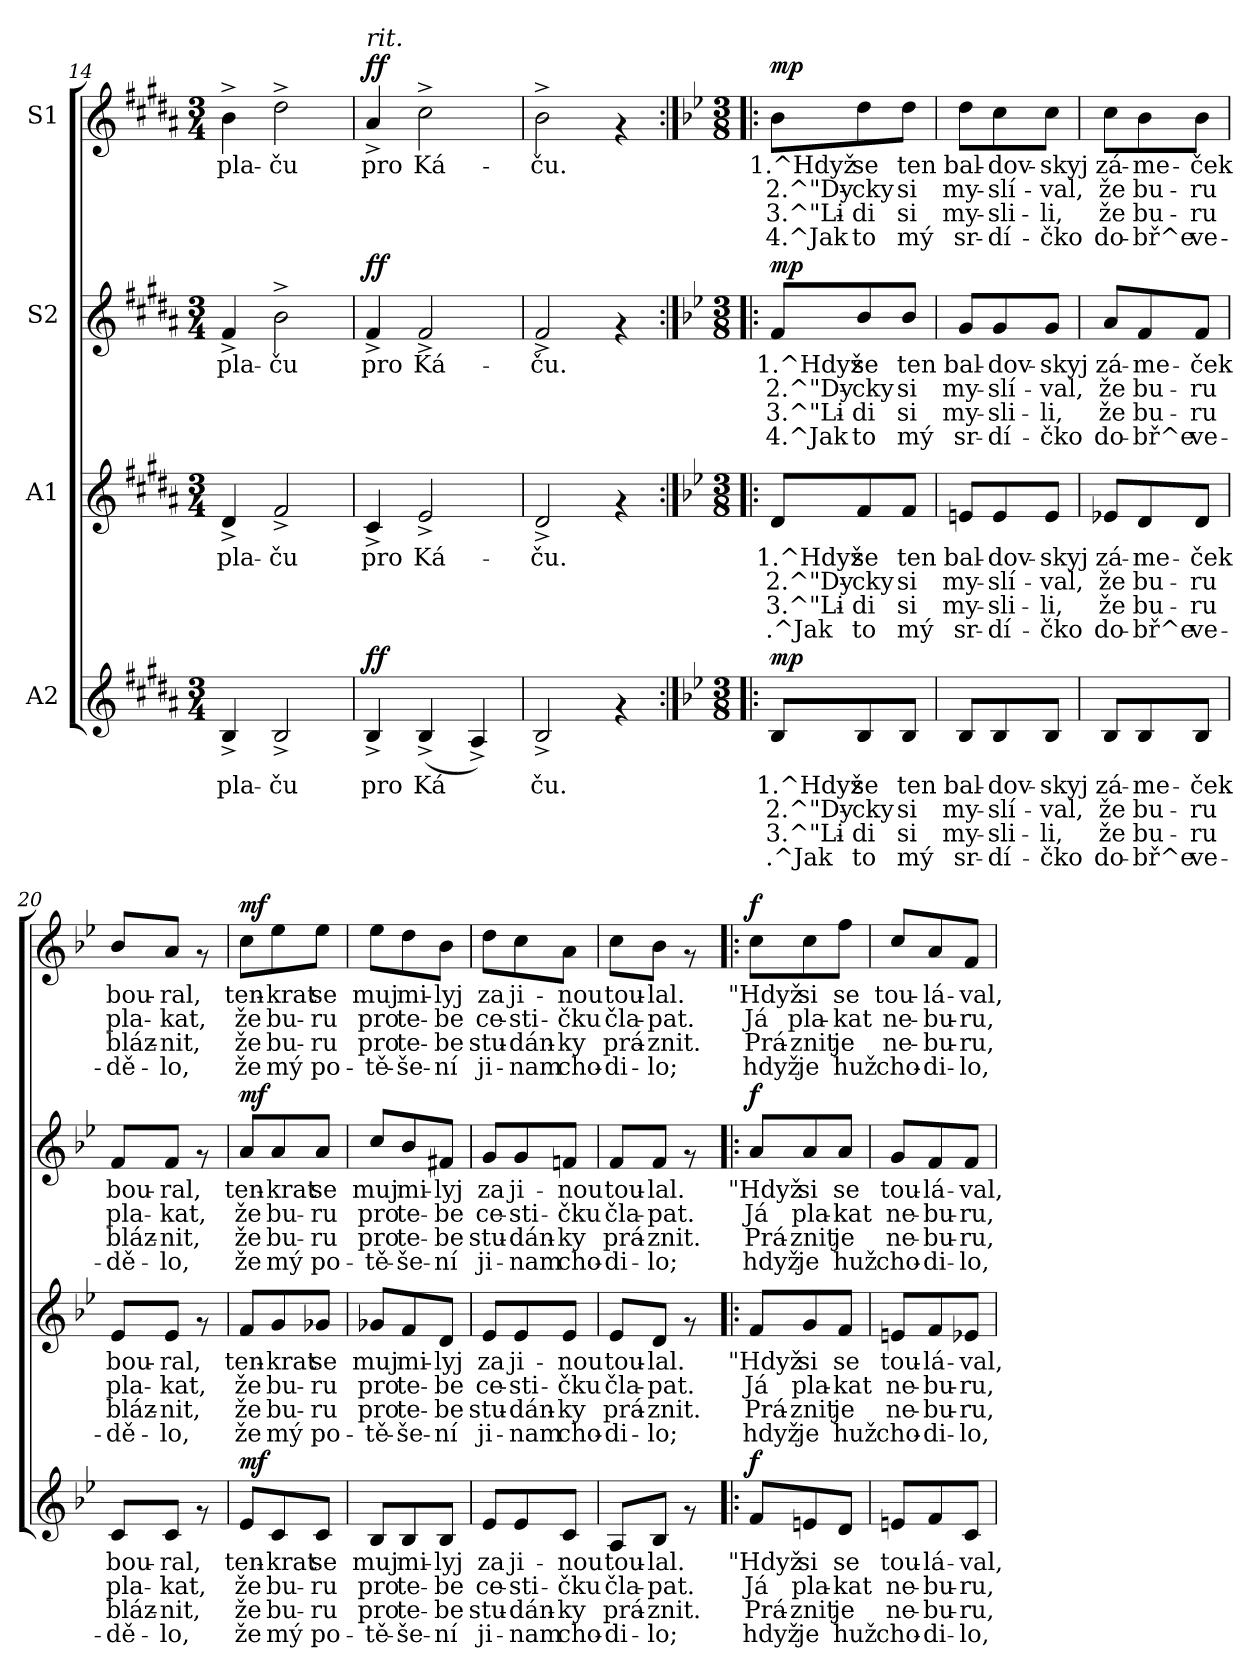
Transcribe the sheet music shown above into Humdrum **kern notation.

**kern	**text	**text	**text	**text	**dynam	**kern	**text	**text	**text	**text	**kern	**text	**text	**text	**text	**dynam	**kern	**text	**text	**text	**text	**dynam
*part4	*part4	*part4	*part4	*part4	*part4	*part3	*part3	*part3	*part3	*part3	*part2	*part2	*part2	*part2	*part2	*part2	*part1	*part1	*part1	*part1	*part1	*part1
*staff4	*staff4	*staff4	*staff4	*staff4	*staff4	*staff3	*staff3	*staff3	*staff3	*staff3	*staff2	*staff2	*staff2	*staff2	*staff2	*staff2	*staff1	*staff1	*staff1	*staff1	*staff1	*staff1
*I"A2	*	*	*	*	*	*I"A1	*	*	*	*	*I"S2	*	*	*	*	*	*I"S1	*	*	*	*	*
*clefG2	*	*	*	*	*	*clefG2	*	*	*	*	*clefG2	*	*	*	*	*	*clefG2	*	*	*	*	*
*k[f#c#g#d#a#]	*	*	*	*	*	*k[f#c#g#d#a#]	*	*	*	*	*k[f#c#g#d#a#]	*	*	*	*	*	*k[f#c#g#d#a#]	*	*	*	*	*
*B:	*	*	*	*	*	*B:	*	*	*	*	*B:	*	*	*	*	*	*B:	*	*	*	*	*
*M3/4	*	*	*	*	*	*M3/4	*	*	*	*	*M3/4	*	*	*	*	*	*M3/4	*	*	*	*	*
=14	=14	=14	=14	=14	=14	=14	=14	=14	=14	=14	=14	=14	=14	=14	=14	=14	=14	=14	=14	=14	=14	=14
!	!LO:LY:a:rj	!	!	!	!	!	!LO:LY:b:rj	!	!	!	!	!LO:LY:a:rj	!	!	!	!	!	!LO:LY:b:rj	!	!	!	!
4B^>/	pla-	.	.	.	.	4d#^>/	pla-	.	.	.	4f#^>/	pla-	.	.	.	.	4b^>\	pla-	.	.	.	.
!	!LO:LY:a:rj	!	!	!	!	!	!LO:LY:b:rj	!	!	!	!	!LO:LY:a:rj	!	!	!	!	!	!LO:LY:b:rj	!	!	!	!
2B^>/	-ču	.	.	.	.	2f#^>/	-ču	.	.	.	2b^>\	-ču	.	.	.	.	2dd#^>\	-ču	.	.	.	.
=15	=15	=15	=15	=15	=15	=15	=15	=15	=15	=15	=15	=15	=15	=15	=15	=15	=15	=15	=15	=15	=15	=15
!	!	!	!	!	!	!	!	!	!	!	!	!	!	!	!	!	!LO:TX:a:i:t=rit.	!	!	!	!	!
!	!LO:LY:a:rj	!	!	!	!LO:DY:b	!	!LO:LY:b:rj	!	!	!	!	!LO:LY:a:rj	!	!	!	!LO:DY:b	!	!LO:LY:b:rj	!	!	!	!LO:DY:a
4B^>/	pro	.	.	.	ff	4c#^>/	pro	.	.	.	4f#^>/	pro	.	.	.	ff	4a#^>/	pro	.	.	.	ff
!	!LO:LY:a:rj	!	!	!	!	!	!LO:LY:b:rj	!	!	!	!	!LO:LY:a:rj	!	!	!	!	!	!LO:LY:b:rj	!	!	!	!
(<4B^>/	Ká-	.	.	.	.	2e^>/	Ká-	.	.	.	2f#^>/	Ká-	.	.	.	.	2cc#^>\	Ká-	.	.	.	.
!	!LO:LY:a:rj	!	!	!	!	!	!	!	!	!	!	!	!	!	!	!	!	!	!	!	!	!
4A#^>/)	--	.	.	.	.	.	.	.	.	.	.	.	.	.	.	.	.	.	.	.	.	.
=16	=16	=16	=16	=16	=16	=16	=16	=16	=16	=16	=16	=16	=16	=16	=16	=16	=16	=16	=16	=16	=16	=16
!	!LO:LY:a:rj	!	!	!	!	!	!LO:LY:b:rj	!	!	!	!	!LO:LY:a:rj	!	!	!	!	!	!LO:LY:b:rj	!	!	!	!
2B^>/	-ču.	.	.	.	.	2d#^>/	-ču.	.	.	.	2f#^>/	-ču.	.	.	.	.	2b^>\	-ču.	.	.	.	.
4rf	.	.	.	.	.	4rf	.	.	.	.	4rf	.	.	.	.	.	4rf	.	.	.	.	.
!!LO:PB:g=z
=17:|!|:	=17:|!|:	=17:|!|:	=17:|!|:	=17:|!|:	=17:|!|:	=17:|!|:	=17:|!|:	=17:|!|:	=17:|!|:	=17:|!|:	=17:|!|:	=17:|!|:	=17:|!|:	=17:|!|:	=17:|!|:	=17:|!|:	=17:|!|:	=17:|!|:	=17:|!|:	=17:|!|:	=17:|!|:	=17:|!|:
*k[b-e-]	*	*	*	*	*	*k[b-e-]	*	*	*	*	*k[b-e-]	*	*	*	*	*	*k[b-e-]	*	*	*	*	*
*B-:	*	*	*	*	*	*B-:	*	*	*	*	*B-:	*	*	*	*	*	*B-:	*	*	*	*	*
*M3/8	*	*	*	*	*	*M3/8	*	*	*	*	*M3/8	*	*	*	*	*	*M3/8	*	*	*	*	*
!	!LO:LY:a:rj	!LO:LY:a:rj	!LO:LY:a:rj	!LO:LY:a:rj	!LO:DY:b	!	!LO:LY:b:rj	!LO:LY:b:rj	!LO:LY:b:rj	!LO:LY:b:rj	!	!LO:LY:a:rj	!LO:LY:a:rj	!LO:LY:a:rj	!LO:LY:a:rj	!LO:DY:b	!	!LO:LY:b:rj	!LO:LY:b:rj	!LO:LY:b:rj	!LO:LY:b:rj	!LO:DY:a
8B-/L	1.^Hdyž	2.^"Dy-	-3.^"Li-	-.^Jak	mp	8d/L	1.^Hdyž	2.^"Dy-	-3.^"Li-	-.^Jak	8f/L	1.^Hdyž	2.^"Dy-	-3.^"Li-	-4.^Jak	mp	8b-\L	1.^Hdyž	2.^"Dy-	-3.^"Li-	-4.^Jak	mp
!	!LO:LY:a:rj	!LO:LY:a:rj	!LO:LY:a:rj	!LO:LY:a:rj	!	!	!LO:LY:b:rj	!LO:LY:b:rj	!LO:LY:b:rj	!LO:LY:b:rj	!	!LO:LY:a:rj	!LO:LY:a:rj	!LO:LY:a:rj	!LO:LY:a:rj	!	!	!LO:LY:b:rj	!LO:LY:b:rj	!LO:LY:b:rj	!LO:LY:b:rj	!
8B-/	se	cky	di	to	.	8f/	se	cky	di	to	8b-/	se	cky	di	to	.	8dd\	se	cky	di	to	.
!	!LO:LY:a:rj	!LO:LY:a:rj	!LO:LY:a:rj	!LO:LY:a:rj	!	!	!LO:LY:b:rj	!LO:LY:b:rj	!LO:LY:b:rj	!LO:LY:b:rj	!	!LO:LY:a:rj	!LO:LY:a:rj	!LO:LY:a:rj	!LO:LY:a:rj	!	!	!LO:LY:b:rj	!LO:LY:b:rj	!LO:LY:b:rj	!LO:LY:b:rj	!
8B-/J	ten	si	si	mý	.	8f/J	ten	si	si	mý	8b-/J	ten	si	si	mý	.	8dd\J	ten	si	si	mý	.
=18	=18	=18	=18	=18	=18	=18	=18	=18	=18	=18	=18	=18	=18	=18	=18	=18	=18	=18	=18	=18	=18	=18
!	!LO:LY:a:rj	!LO:LY:a:rj	!LO:LY:a:rj	!LO:LY:a:rj	!	!	!LO:LY:b:rj	!LO:LY:b:rj	!LO:LY:b:rj	!LO:LY:b:rj	!	!LO:LY:a:rj	!LO:LY:a:rj	!LO:LY:a:rj	!LO:LY:a:rj	!	!	!LO:LY:b:rj	!LO:LY:b:rj	!LO:LY:b:rj	!LO:LY:b:rj	!
8B-/L	bal-	-my-	-my-	-sr-	.	8en/L	bal-	-my-	-my-	-sr-	8g/L	bal-	-my-	-my-	-sr-	.	8dd\L	bal-	-my-	-my-	-sr-	.
!	!LO:LY:a:rj	!LO:LY:a:rj	!LO:LY:a:rj	!LO:LY:a:rj	!	!	!LO:LY:b:rj	!LO:LY:b:rj	!LO:LY:b:rj	!LO:LY:b:rj	!	!LO:LY:a:rj	!LO:LY:a:rj	!LO:LY:a:rj	!LO:LY:a:rj	!	!	!LO:LY:b:rj	!LO:LY:b:rj	!LO:LY:b:rj	!LO:LY:b:rj	!
8B-/	-dov-	-slí-	-sli-	-dí-	.	8e/	-dov-	-slí-	-sli-	-dí-	8g/	-dov-	-slí-	-sli-	-dí-	.	8cc\	-dov-	-slí-	-sli-	-dí-	.
!	!LO:LY:a:rj	!LO:LY:a:rj	!LO:LY:a:rj	!LO:LY:a:rj	!	!	!LO:LY:b:rj	!LO:LY:b:rj	!LO:LY:b:rj	!LO:LY:b:rj	!	!LO:LY:a:rj	!LO:LY:a:rj	!LO:LY:a:rj	!LO:LY:a:rj	!	!	!LO:LY:b:rj	!LO:LY:b:rj	!LO:LY:b:rj	!LO:LY:b:rj	!
8B-/J	-skyj	val,	li,	čko	.	8e/J	-skyj	val,	li,	čko	8g/J	-skyj	val,	li,	čko	.	8cc\J	-skyj	val,	li,	čko	.
=19	=19	=19	=19	=19	=19	=19	=19	=19	=19	=19	=19	=19	=19	=19	=19	=19	=19	=19	=19	=19	=19	=19
!	!LO:LY:a:rj	!LO:LY:a:rj	!LO:LY:a:rj	!LO:LY:a:rj	!	!	!LO:LY:b:rj	!LO:LY:b:rj	!LO:LY:b:rj	!LO:LY:b:rj	!	!LO:LY:a:rj	!LO:LY:a:rj	!LO:LY:a:rj	!LO:LY:a:rj	!	!	!LO:LY:b:rj	!LO:LY:b:rj	!LO:LY:b:rj	!LO:LY:b:rj	!
8B-/L	zá-	-že	že	do-	.	8e-X/L	zá-	-že	že	do-	8a/L	zá-	-že	že	do-	.	8cc\L	zá-	-že	že	do-	.
!	!LO:LY:a:rj	!LO:LY:a:rj	!LO:LY:a:rj	!LO:LY:a:rj	!	!	!LO:LY:b:rj	!LO:LY:b:rj	!LO:LY:b:rj	!LO:LY:b:rj	!	!LO:LY:a:rj	!LO:LY:a:rj	!LO:LY:a:rj	!LO:LY:a:rj	!	!	!LO:LY:b:rj	!LO:LY:b:rj	!LO:LY:b:rj	!LO:LY:b:rj	!
8B-/	-me-	-bu-	-bu-	-bř^e	.	8d/	-me-	-bu-	-bu-	-bř^e	8f/	-me-	-bu-	-bu-	-bř^e	.	8b-\	-me-	-bu-	-bu-	-bř^e	.
!	!LO:LY:a:rj	!LO:LY:a:rj	!LO:LY:a:rj	!LO:LY:a:rj	!	!	!LO:LY:b:rj	!LO:LY:b:rj	!LO:LY:b:rj	!LO:LY:b:rj	!	!LO:LY:a:rj	!LO:LY:a:rj	!LO:LY:a:rj	!LO:LY:a:rj	!	!	!LO:LY:b:rj	!LO:LY:b:rj	!LO:LY:b:rj	!LO:LY:b:rj	!
8B-/J	ček	ru	ru	ve-	.	8d/J	ček	ru	ru	ve-	8f/J	ček	ru	ru	ve-	.	8b-\J	ček	ru	ru	ve-	.
=20	=20	=20	=20	=20	=20	=20	=20	=20	=20	=20	=20	=20	=20	=20	=20	=20	=20	=20	=20	=20	=20	=20
!	!LO:LY:a:rj	!LO:LY:a:rj	!LO:LY:a:rj	!LO:LY:a:rj	!	!	!LO:LY:b:rj	!LO:LY:b:rj	!LO:LY:b:rj	!LO:LY:b:rj	!	!LO:LY:a:rj	!LO:LY:a:rj	!LO:LY:a:rj	!LO:LY:a:rj	!	!	!LO:LY:b:rj	!LO:LY:b:rj	!LO:LY:b:rj	!LO:LY:b:rj	!
8c/L	-bou-	-pla-	-bláz-	-dě-	.	8e-/L	-bou-	-pla-	-bláz-	-dě-	8f/L	-bou-	-pla-	-bláz-	-dě-	.	8b-/L	-bou-	-pla-	-bláz-	-dě-	.
!	!LO:LY:a:rj	!LO:LY:a:rj	!LO:LY:a:rj	!LO:LY:a:rj	!	!	!LO:LY:b:rj	!LO:LY:b:rj	!LO:LY:b:rj	!LO:LY:b:rj	!	!LO:LY:a:rj	!LO:LY:a:rj	!LO:LY:a:rj	!LO:LY:a:rj	!	!	!LO:LY:b:rj	!LO:LY:b:rj	!LO:LY:b:rj	!LO:LY:b:rj	!
8c/J	-ral,	kat,	nit,	lo,	.	8e-/J	-ral,	kat,	nit,	lo,	8f/J	-ral,	kat,	nit,	lo,	.	8a/J	-ral,	kat,	nit,	lo,	.
8rf	.	.	.	.	.	8rf	.	.	.	.	8rf	.	.	.	.	.	8rf	.	.	.	.	.
=21	=21	=21	=21	=21	=21	=21	=21	=21	=21	=21	=21	=21	=21	=21	=21	=21	=21	=21	=21	=21	=21	=21
!	!LO:LY:a:rj	!LO:LY:a:rj	!LO:LY:a:rj	!LO:LY:a:rj	!LO:DY:b	!	!LO:LY:b:rj	!LO:LY:b:rj	!LO:LY:b:rj	!LO:LY:b:rj	!	!LO:LY:a:rj	!LO:LY:a:rj	!LO:LY:a:rj	!LO:LY:a:rj	!LO:DY:b	!	!LO:LY:b:rj	!LO:LY:b:rj	!LO:LY:b:rj	!LO:LY:b:rj	!LO:DY:a
8e-/L	ten-	-že	že	že	mf	8f/L	ten-	-že	že	že	8a/L	ten-	-že	že	že	mf	8cc\L	ten-	-že	že	že	mf
!	!LO:LY:a:rj	!LO:LY:a:rj	!LO:LY:a:rj	!LO:LY:a:rj	!	!	!LO:LY:b:rj	!LO:LY:b:rj	!LO:LY:b:rj	!LO:LY:b:rj	!	!LO:LY:a:rj	!LO:LY:a:rj	!LO:LY:a:rj	!LO:LY:a:rj	!	!	!LO:LY:b:rj	!LO:LY:b:rj	!LO:LY:b:rj	!LO:LY:b:rj	!
8c/	krat	bu-	-bu-	-mý	.	8g/	krat	bu-	-bu-	-mý	8a/	krat	bu-	-bu-	-mý	.	8ee-\	krat	bu-	-bu-	-mý	.
!	!LO:LY:a:rj	!LO:LY:a:rj	!LO:LY:a:rj	!LO:LY:a:rj	!	!	!LO:LY:b:rj	!LO:LY:b:rj	!LO:LY:b:rj	!LO:LY:b:rj	!	!LO:LY:a:rj	!LO:LY:a:rj	!LO:LY:a:rj	!LO:LY:a:rj	!	!	!LO:LY:b:rj	!LO:LY:b:rj	!LO:LY:b:rj	!LO:LY:b:rj	!
8c/J	se	ru	ru	po-	.	8g-X/J	se	ru	ru	po-	8a/J	se	ru	ru	po-	.	8ee-\J	se	ru	ru	po-	.
!!LO:LB:g=z
=22	=22	=22	=22	=22	=22	=22	=22	=22	=22	=22	=22	=22	=22	=22	=22	=22	=22	=22	=22	=22	=22	=22
!	!LO:LY:a:rj	!LO:LY:a:rj	!LO:LY:a:rj	!LO:LY:b:rj	!	!	!LO:LY:b:rj	!LO:LY:b:rj	!LO:LY:b:rj	!LO:LY:b:rj	!	!LO:LY:a:rj	!LO:LY:a:rj	!LO:LY:a:rj	!LO:LY:a:rj	!	!	!LO:LY:b:rj	!LO:LY:b:rj	!LO:LY:b:rj	!LO:LY:b:rj	!
8B-/L	-muj	pro	pro	tě-	.	8g-X/L	-muj	pro	pro	tě-	8cc/L	-muj	pro	pro	tě-	.	8ee-\L	-muj	pro	pro	tě-	.
!	!LO:LY:a:rj	!LO:LY:a:rj	!LO:LY:a:rj	!LO:LY:b:rj	!	!	!LO:LY:b:rj	!LO:LY:b:rj	!LO:LY:b:rj	!LO:LY:b:rj	!	!LO:LY:a:rj	!LO:LY:a:rj	!LO:LY:a:rj	!LO:LY:a:rj	!	!	!LO:LY:b:rj	!LO:LY:b:rj	!LO:LY:b:rj	!LO:LY:b:rj	!
8B-/	-mi-	-te-	-te-	-še-	.	8f/	-mi-	-te-	-te-	-še-	8b-/	-mi-	-te-	-te-	-še-	.	8dd\	-mi-	-te-	-te-	-še-	.
!	!LO:LY:a:rj	!LO:LY:a:rj	!LO:LY:a:rj	!LO:LY:b:rj	!	!	!LO:LY:b:rj	!LO:LY:b:rj	!LO:LY:b:rj	!LO:LY:b:rj	!	!LO:LY:a:rj	!LO:LY:a:rj	!LO:LY:a:rj	!LO:LY:a:rj	!	!	!LO:LY:b:rj	!LO:LY:b:rj	!LO:LY:b:rj	!LO:LY:b:rj	!
8B-/J	-lyj	be	be	ní	.	8d/J	-lyj	be	be	ní	8f#X/J	-lyj	be	be	ní	.	8b-\J	-lyj	be	be	ní	.
=23	=23	=23	=23	=23	=23	=23	=23	=23	=23	=23	=23	=23	=23	=23	=23	=23	=23	=23	=23	=23	=23	=23
!	!LO:LY:a:rj	!LO:LY:a:rj	!LO:LY:a:rj	!LO:LY:b:rj	!	!	!LO:LY:b:rj	!LO:LY:b:rj	!LO:LY:b:rj	!LO:LY:b:rj	!	!LO:LY:a:rj	!LO:LY:a:rj	!LO:LY:a:rj	!LO:LY:a:rj	!	!	!LO:LY:b:rj	!LO:LY:b:rj	!LO:LY:b:rj	!LO:LY:b:rj	!
8e-/L	za	ce-	-stu-	-ji-	.	8e-/L	za	ce-	-stu-	-ji-	8g/L	za	ce-	-stu-	-ji-	.	8dd\L	za	ce-	-stu-	-ji-	.
!	!LO:LY:a:rj	!LO:LY:a:rj	!LO:LY:a:rj	!LO:LY:b:rj	!	!	!LO:LY:b:rj	!LO:LY:b:rj	!LO:LY:b:rj	!LO:LY:b:rj	!	!LO:LY:a:rj	!LO:LY:a:rj	!LO:LY:a:rj	!LO:LY:a:rj	!	!	!LO:LY:b:rj	!LO:LY:b:rj	!LO:LY:b:rj	!LO:LY:b:rj	!
8e-/	-ji-	-sti-	-dán-	-nam	.	8e-/	-ji-	-sti-	-dán-	-nam	8g/	-ji-	-sti-	-dán-	-nam	.	8cc\	-ji-	-sti-	-dán-	-nam	.
!	!LO:LY:a:rj	!LO:LY:a:rj	!LO:LY:a:rj	!LO:LY:b:rj	!	!	!LO:LY:b:rj	!LO:LY:b:rj	!LO:LY:b:rj	!LO:LY:b:rj	!	!LO:LY:a:rj	!LO:LY:a:rj	!LO:LY:a:rj	!LO:LY:a:rj	!	!	!LO:LY:b:rj	!LO:LY:b:rj	!LO:LY:b:rj	!LO:LY:b:rj	!
8c/J	nou	čku	ky	cho-	.	8e-/J	nou	čku	ky	cho-	8fn/J	nou	čku	ky	cho-	.	8a\J	nou	čku	ky	cho-	.
=24	=24	=24	=24	=24	=24	=24	=24	=24	=24	=24	=24	=24	=24	=24	=24	=24	=24	=24	=24	=24	=24	=24
!	!LO:LY:a:rj	!LO:LY:a:rj	!LO:LY:a:rj	!LO:LY:b:rj	!	!	!LO:LY:b:rj	!LO:LY:b:rj	!LO:LY:b:rj	!LO:LY:b:rj	!	!LO:LY:a:rj	!LO:LY:a:rj	!LO:LY:a:rj	!LO:LY:a:rj	!	!	!LO:LY:b:rj	!LO:LY:b:rj	!LO:LY:b:rj	!LO:LY:b:rj	!
8A/L	-tou-	-čla-	-prá-	-di-	.	8e-/L	-tou-	-čla-	-prá-	-di-	8f/L	-tou-	-čla-	-prá-	-di-	.	8cc\L	-tou-	-čla-	-prá-	-di-	.
!	!LO:LY:a:rj	!LO:LY:a:rj	!LO:LY:a:rj	!LO:LY:b:rj	!	!	!LO:LY:b:rj	!LO:LY:b:rj	!LO:LY:b:rj	!LO:LY:b:rj	!	!LO:LY:a:rj	!LO:LY:a:rj	!LO:LY:a:rj	!LO:LY:a:rj	!	!	!LO:LY:b:rj	!LO:LY:b:rj	!LO:LY:b:rj	!LO:LY:b:rj	!
8B-/J	-lal.	pat.	znit.	lo;	.	8d/J	-lal.	pat.	znit.	lo;	8f/J	-lal.	pat.	znit.	lo;	.	8b-\J	-lal.	pat.	znit.	lo;	.
8rf	.	.	.	.	.	8rf	.	.	.	.	8rf	.	.	.	.	.	8rf	.	.	.	.	.
=25!|:	=25!|:	=25!|:	=25!|:	=25!|:	=25!|:	=25!|:	=25!|:	=25!|:	=25!|:	=25!|:	=25!|:	=25!|:	=25!|:	=25!|:	=25!|:	=25!|:	=25!|:	=25!|:	=25!|:	=25!|:	=25!|:	=25!|:
!	!LO:LY:a:rj	!LO:LY:a:rj	!LO:LY:a:rj	!LO:LY:b:rj	!LO:DY:b	!	!LO:LY:b:rj	!LO:LY:b:rj	!LO:LY:b:rj	!LO:LY:b:rj	!	!LO:LY:a:rj	!LO:LY:a:rj	!LO:LY:a:rj	!LO:LY:a:rj	!LO:DY:b	!	!LO:LY:b:rj	!LO:LY:b:rj	!LO:LY:b:rj	!LO:LY:b:rj	!LO:DY:a
8f/L	"Hdyž	Já	Prá-	-hdyž	f	8f/L	"Hdyž	Já	Prá-	-hdyž	8a/L	"Hdyž	Já	Prá-	-hdyž	f	8cc\L	"Hdyž	Já	Prá-	-hdyž	f
!	!LO:LY:a:rj	!LO:LY:a:rj	!LO:LY:a:rj	!LO:LY:b:rj	!	!	!LO:LY:b:rj	!LO:LY:b:rj	!LO:LY:b:rj	!LO:LY:b:rj	!	!LO:LY:a:rj	!LO:LY:a:rj	!LO:LY:a:rj	!LO:LY:a:rj	!	!	!LO:LY:b:rj	!LO:LY:b:rj	!LO:LY:b:rj	!LO:LY:b:rj	!
8en/	si	pla-	-znit	je	.	8g/	si	pla-	-znit	je	8a/	si	pla-	-znit	je	.	8cc\	si	pla-	-znit	je	.
!	!LO:LY:a:rj	!LO:LY:a:rj	!LO:LY:a:rj	!LO:LY:b:rj	!	!	!LO:LY:b:rj	!LO:LY:b:rj	!LO:LY:b:rj	!LO:LY:b:rj	!	!LO:LY:a:rj	!LO:LY:a:rj	!LO:LY:a:rj	!LO:LY:a:rj	!	!	!LO:LY:b:rj	!LO:LY:b:rj	!LO:LY:b:rj	!LO:LY:b:rj	!
8d/J	se	kat	je	huž	.	8f/J	se	kat	je	huž	8a/J	se	kat	je	huž	.	8ff\J	se	kat	je	huž	.
=26	=26	=26	=26	=26	=26	=26	=26	=26	=26	=26	=26	=26	=26	=26	=26	=26	=26	=26	=26	=26	=26	=26
!	!LO:LY:a:rj	!LO:LY:a:rj	!LO:LY:a:rj	!LO:LY:b:rj	!	!	!LO:LY:b:rj	!LO:LY:b:rj	!LO:LY:b:rj	!LO:LY:b:rj	!	!LO:LY:a:rj	!LO:LY:a:rj	!LO:LY:a:rj	!LO:LY:a:rj	!	!	!LO:LY:b:rj	!LO:LY:b:rj	!LO:LY:b:rj	!LO:LY:b:rj	!
8en/L	tou-	-ne-	-ne-	-cho-	.	8en/L	tou-	-ne-	-ne-	-cho-	8g/L	tou-	-ne-	-ne-	-cho-	.	8cc/L	tou-	-ne-	-ne-	-cho-	.
!	!LO:LY:a:rj	!LO:LY:a:rj	!LO:LY:a:rj	!LO:LY:b:rj	!	!	!LO:LY:b:rj	!LO:LY:b:rj	!LO:LY:b:rj	!LO:LY:b:rj	!	!LO:LY:a:rj	!LO:LY:a:rj	!LO:LY:a:rj	!LO:LY:a:rj	!	!	!LO:LY:b:rj	!LO:LY:b:rj	!LO:LY:b:rj	!LO:LY:b:rj	!
8f/	-lá-	-bu-	-bu-	-di-	.	8f/	-lá-	-bu-	-bu-	-di-	8f/	-lá-	-bu-	-bu-	-di-	.	8a/	-lá-	-bu-	-bu-	-di-	.
!	!LO:LY:a:rj	!LO:LY:a:rj	!LO:LY:a:rj	!LO:LY:b:rj	!	!	!LO:LY:b:rj	!LO:LY:b:rj	!LO:LY:b:rj	!LO:LY:b:rj	!	!LO:LY:a:rj	!LO:LY:a:rj	!LO:LY:a:rj	!LO:LY:a:rj	!	!	!LO:LY:b:rj	!LO:LY:b:rj	!LO:LY:b:rj	!LO:LY:b:rj	!
8c/J	-val,	ru,	ru,	lo,	.	8e-X/J	-val,	ru,	ru,	lo,	8f/J	-val,	ru,	ru,	lo,	.	8f/J	-val,	ru,	ru,	lo,	.
=	=	=	=	=	=	=	=	=	=	=	=	=	=	=	=	=	=	=	=	=	=	=
*-	*-	*-	*-	*-	*-	*-	*-	*-	*-	*-	*-	*-	*-	*-	*-	*-	*-	*-	*-	*-	*-	*-
